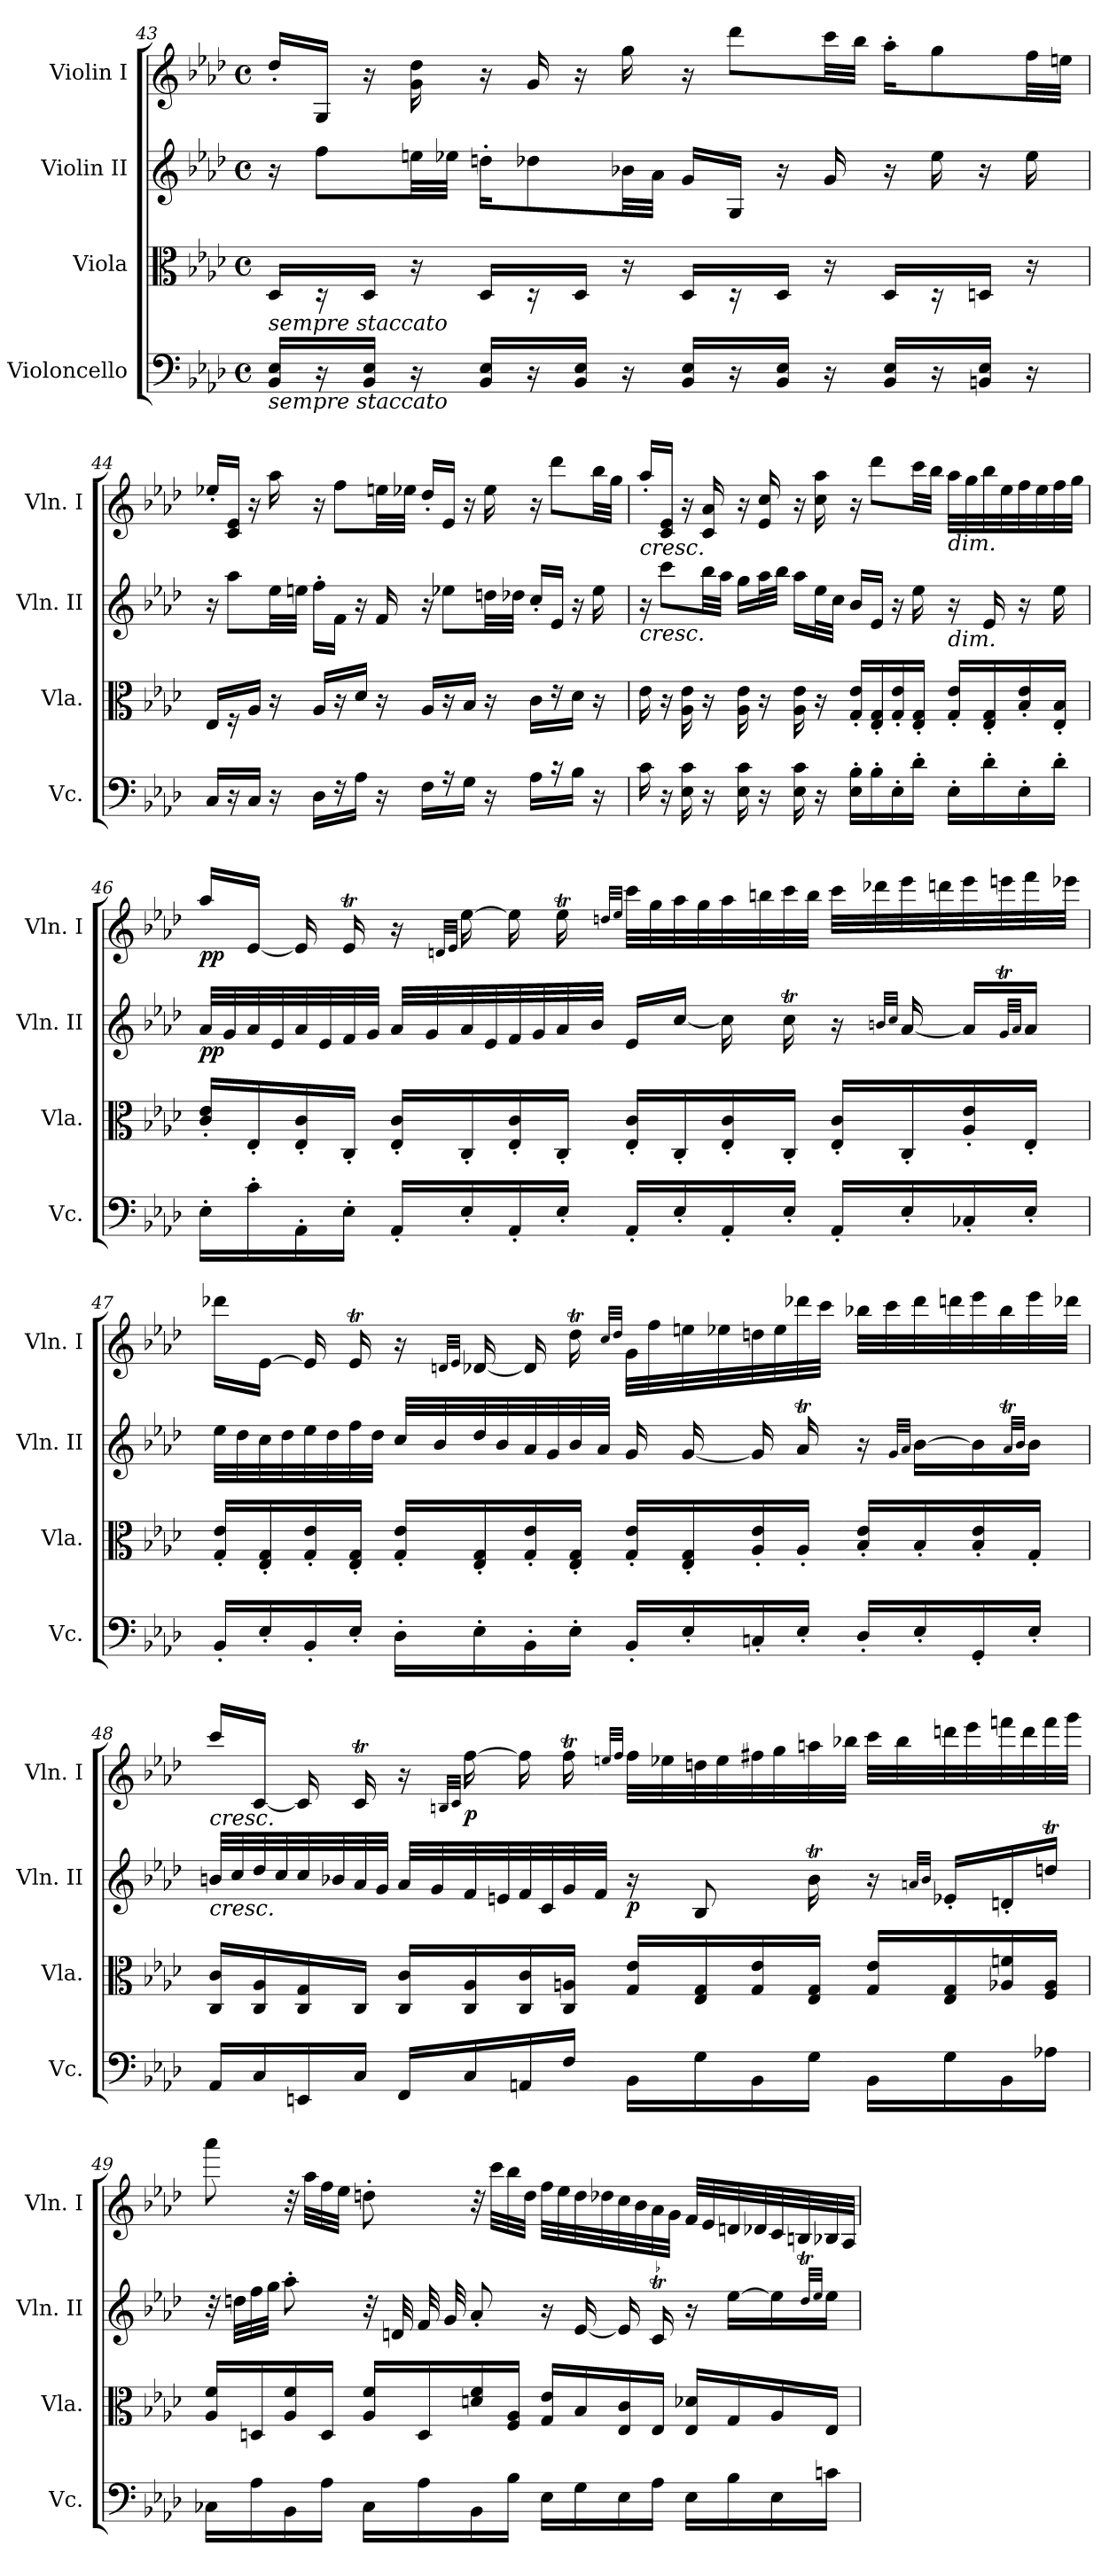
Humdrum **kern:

**kern	**kern	**kern	**dynam	**kern	**dynam
*part4	*part3	*part2	*part2	*part1	*part1
*staff4	*staff3	*staff2	*staff2	*staff1	*staff1
*I"Violoncello	*I"Viola	*I"Violin II	*	*I"Violin I	*
*I'Vc.	*I'Vla.	*I'Vln. II	*	*I'Vln. I	*
*clefF4	*clefC3	*clefG2	*	*clefG2	*
*k[b-e-a-d-]	*k[b-e-a-d-]	*k[b-e-a-d-]	*	*k[b-e-a-d-]	*
*A-:	*A-:	*A-:	*	*A-:	*
*M4/4	*M4/4	*M4/4	*	*M4/4	*
*met(c)	*met(c)	*met(c)	*	*met(c)	*
=43	=43	=43	=43	=43	=43
!	!LO:TX:b:i:t=sempre staccato	!	!	!	!
!LO:TX:b:i:t=sempre staccato	!	!	!	!	!
16BB-/ 16E-/LL	16D-/LL	16r	.	16dd-'/LL	.
16r	16r	8ff\L	.	16G/JJ	.
16BB-/ 16E-/JJ	16D-/JJ	.	.	16r	.
16r	16r	32een\LL	.	16g\ 16dd-\	.
.	.	32ee-X\JJJ	.	.	.
16BB-/ 16E-/LL	16D-/LL	16ddn'\KL	.	16r	.
16r	16r	8dd-X\	.	16g/	.
16BB-/ 16E-/JJ	16D-/JJ	.	.	16r	.
16r	16r	32b-X\LL	.	16gg\	.
.	.	32a-\JJJ	.	.	.
16BB-/ 16E-/LL	16D-/LL	16g/LL	.	16r	.
16r	16r	16G/JJ	.	8ddd-\L	.
16BB-/ 16E-/JJ	16D-/JJ	16r	.	.	.
16r	16r	16g/	.	32ccc\LL	.
.	.	.	.	32bb-\JJJ	.
16BB-/ 16E-/LL	16D-/LL	16r	.	16aa-'\KL	.
16r	16r	16ee-\	.	8gg\	.
16BBn/ 16E-/JJ	16Dn/JJ	16r	.	.	.
16r	16r	16ee-\	.	32ff\LL	.
.	.	.	.	32een\JJJ	.
=44	=44	=44	=44	=44	=44
16C/LL	16E-/LL	16r	.	16ee-X'/LL	.
16r	16r	8aa-\L	.	16c/ 16e-/JJ	.
16C/JJ	16A-/JJ	.	.	16r	.
16r	16r	32ee-\LL	.	16aa-\	.
.	.	32een\JJJ	.	.	.
16D-\LL	16A-/LL	16ff'\LL	.	16r	.
16r	16r	16f\JJ	.	8ff\L	.
16A-\JJ	16d-/JJ	16r	.	.	.
16r	16r	16f/	.	32een\LL	.
.	.	.	.	32ee-X\JJJ	.
16F\LL	16A-/LL	16r	.	16dd-'/LL	.
16r	16r	8ee-X\L	.	16e-/JJ	.
16G\JJ	16B-/JJ	.	.	16r	.
16r	16r	32ddn\LL	.	16ee-\	.
.	.	32dd-X\JJJ	.	.	.
16A-\LL	16c\LL	16cc'/LL	.	16r	.
16r	16r	16e-/JJ	.	8ddd-\L	.
16B-\JJ	16d-\JJ	16r	.	.	.
16r	16r	16ee-\	.	32bb-\LL	.
.	.	.	.	32gg\JJJ	.
=45	=45	=45	=45	=45	=45
!	!	!LO:TX:a:i:t=cresc.	!	!	!
!	!	!LO:TX:b:i:t=cresc.	!	!	!
16c\	16e-\	16r	.	16aa-'/LL	.
16r	16r	8ccc\L	.	16c/ 16e-/JJ	.
16E-\ 16c\	16A-\ 16e-\	.	.	16r	.
16r	16r	32bb-\LL	.	16c/ 16a-/	.
.	.	32aa-\JJJ	.	.	.
16E-\ 16c\	16A-\ 16e-\	16gg\LL	.	16r	.
16r	16r	32aa-\L	.	16e-/ 16cc/	.
.	.	32bb-\JJJ	.	.	.
16E-\ 16c\	16A-\ 16e-\	16aa-\LL	.	16r	.
16r	16r	32ee-\L	.	16cc\ 16aa-\	.
.	.	32cc\JJJ	.	.	.
16E-\' 16B-\'LL	16G/' 16e-/'LL	16b-/LL	.	16r	.
16B-'\	16E-/' 16G/'	16e-/JJ	.	8ddd-\L	.
16E-'\	16G/' 16e-/'	16r	.	.	.
16d-'\JJ	16E-/' 16G/'JJ	16ee-\	.	32ccc\LL	.
.	.	.	.	32bb-\JJJ	.
!	!	!	!	!LO:TX:b:i:t=dim.	!
!	!	!LO:TX:b:i:t=dim.	!	!	!
16E-'\LL	16G/' 16e-/'LL	16r	.	32aa-\LLL	.
.	.	.	.	32gg\	.
16d-'\	16E-/' 16G/'	16e-/	.	32bb-\	.
.	.	.	.	32ee-\	.
16E-'\	16B-/' 16e-/'	16r	.	32ff\	.
.	.	.	.	32ee-\	.
16d-'\JJ	16E-/' 16B-/'JJ	16ee-\	.	32ff\	.
.	.	.	.	32gg\JJJ	.
=46	=46	=46	=46	=46	=46
!	!	!	!LO:DY:b	!	!LO:DY:b
16E-'\LL	16c/' 16e-/'LL	32a-/LLL	pp	16aa-/LL	pp
.	.	32g/	.	.	.
16c'\	16E-'/	32a-/	.	[16e-/JJ	.
.	.	32e-/	.	.	.
16AA-'\	16E-/' 16c/'	32a-/	.	16e-/]	.
.	.	32e-/	.	.	.
16E-'\JJ	16C'/JJ	32f/	.	16e-T/	.
.	.	32g/JJJ	.	.	.
16AA-'/LL	16E-/' 16c/'LL	32a-/LLL	.	16r	.
.	.	32g/	.	.	.
.	.	.	.	32qdn/LLL	.
.	.	.	.	32qe-/JJJ	.
16E-'/	16C'/	32a-/	.	[16ee-\	.
.	.	32e-/	.	.	.
16AA-'/	16E-/' 16c/'	32f/	.	16ee-\]	.
.	.	32g/	.	.	.
16E-'/JJ	16C'/JJ	32a-/	.	16ee-T\	.
.	.	32b-/JJJ	.	.	.
.	.	.	.	32qddn/LLL	.
.	.	.	.	32qee-/JJJ	.
16AA-'/LL	16E-/' 16c/'LL	16e-/LL	.	32ccc\LLL	.
.	.	.	.	32gg\	.
16E-'/	16C'/	[16cc/JJ	.	32aa-\	.
.	.	.	.	32gg\	.
16AA-'/	16E-/' 16c/'	16cc\]	.	32aa-\	.
.	.	.	.	32bbn\	.
16E-'/JJ	16C'/JJ	16cct\	.	32ccc\	.
.	.	.	.	32bb\JJJ	.
16AA-'/LL	16E-/' 16c/'LL	16r	.	32ccc\LLL	.
.	.	.	.	32ddd-X\	.
.	.	32qbn/LLL	.	.	.
.	.	32qcc/JJJ	.	.	.
16E-'/	16C'/	[16a-/	.	32eee-\	.
.	.	.	.	32dddn\	.
16C-X'/	16A-/' 16e-/'	16a-/LL]	.	32eee-\	.
.	.	.	.	32eeen\	.
.	.	32qgt/LLL	.	.	.
.	.	32qa-/JJJ	.	.	.
16E-'/JJ	16E-'/JJ	16a-/JJ	.	32fff\	.
.	.	.	.	32eee-X\JJJ	.
=47	=47	=47	=47	=47	=47
16BB-'/LL	16G/' 16e-/'LL	32ee-\LLL	.	16ddd-X\LL	.
.	.	32dd-\	.	.	.
16E-'/	16E-/' 16G/'	32cc\	.	[16e-\JJ	.
.	.	32dd-\	.	.	.
16BB-'/	16G/' 16e-/'	32ee-\	.	16e-/]	.
.	.	32dd-\	.	.	.
16E-'/JJ	16E-/' 16G/'JJ	32ff\	.	16e-T/	.
.	.	32dd-\JJJ	.	.	.
16D-'\LL	16G/' 16e-/'LL	32cc/LLL	.	16r	.
.	.	32b-/	.	.	.
.	.	.	.	32qdn/LLL	.
.	.	.	.	32qe-/JJJ	.
16E-'\	16E-/' 16G/'	32dd-/	.	[16d-X/	.
.	.	32b-/	.	.	.
16BB-'\	16G/' 16e-/'	32a-/	.	16d-/]	.
.	.	32g/	.	.	.
16E-'\JJ	16E-/' 16G/'JJ	32b-/	.	16dd-T\	.
.	.	32a-/JJJ	.	.	.
.	.	.	.	32qcc/LLL	.
.	.	.	.	32qdd-/JJJ	.
16BB-'/LL	16G/' 16e-/'LL	16g/	.	32g\LLL	.
.	.	.	.	32ff\	.
16E-'/	16E-/' 16G/'	[16g/	.	32een\	.
.	.	.	.	32ee-X\	.
16Cn'/	16A-/' 16e-/'	16g/]	.	32ddn\	.
.	.	.	.	32ee-\	.
16E-'/JJ	16A-'/JJ	16a-T/	.	32ddd-X\	.
.	.	.	.	32ccc\JJJ	.
16D-'/LL	16B-/' 16e-/'LL	16r	.	32bb-X\LLL	.
.	.	.	.	32ccc\	.
.	.	32qg/LLL	.	.	.
.	.	32qa-/JJJ	.	.	.
16E-'/	16B-'/	[16b-\LL	.	32ddd-\	.
.	.	.	.	32dddn\	.
16GG'/	16B-/' 16e-/'	16b-\]	.	32eee-\	.
.	.	.	.	32bb-\	.
.	.	32qa-T/LLL	.	.	.
.	.	32qb-/JJJ	.	.	.
16E-'/JJ	16G'/JJ	16b-\JJ	.	32eee-\	.
.	.	.	.	32ddd-X\JJJ	.
=48	=48	=48	=48	=48	=48
!	!	!	!	!LO:TX:b:i:t=cresc.	!
!	!	!LO:TX:b:i:t=cresc.	!	!	!
16AA-/LL	16C/ 16c/LL	32bn/LLL	.	16ccc/LL	.
.	.	32cc/	.	.	.
16C/	16C/ 16A-/	32dd-/	.	[16c/JJ	.
.	.	32cc/	.	.	.
16EEn/	16C/ 16G/	32cc/	.	16c/]	.
.	.	32b-X/	.	.	.
16C/JJ	16C/JJ	32a-/	.	16ct/	.
.	.	32g/JJJ	.	.	.
16FF/LL	16C/ 16c/LL	32a-/LLL	.	16r	.
.	.	32g/	.	.	.
.	.	.	.	32qBn/LLL	.
.	.	.	.	32qc/JJJ	.
!	!	!	!	!	!LO:DY:b
16C/	16C/ 16A-/	32f/	.	[16ff\	p
.	.	32en/	.	.	.
16AAn/	16C/ 16c/	32f/	.	16ff\]	.
.	.	32c/	.	.	.
16F/JJ	16C/ 16An/JJ	32g/	.	16ffT\	.
.	.	32f/JJJ	.	.	.
.	.	.	.	32qeen/LLL	.
.	.	.	.	32qff/JJJ	.
!	!	!	!LO:DY:b	!	!
16BB-\LL	16G/ 16e-/LL	16r	p	32ff\LLL	.
.	.	.	.	32ee-X\	.
16G\	16E-/ 16G/	8B-/	.	32ddn\	.
.	.	.	.	32ee-\	.
16BB-\	16G/ 16e-/	.	.	32ff#X\	.
.	.	.	.	32gg\	.
16G\JJ	16E-/ 16G/JJ	16b-T\	.	32aan\	.
.	.	.	.	32bb-X\JJJ	.
16BB-\LL	16G/ 16e-/LL	16r	.	32ccc\LLL	.
.	.	.	.	32bb-\	.
.	.	32qan/LLL	.	.	.
.	.	32qb-/JJJ	.	.	.
16G\	16E-/ 16G/	16e-X'/LL	.	32dddn\	.
.	.	.	.	32eee-\	.
16BB-\	16A-X/ 16fn/	16dn'/	.	32fffn\	.
.	.	.	.	32ddd\	.
16A-X\JJ	16F/ 16A-/JJ	16ddnt/JJ	.	32fff\	.
.	.	.	.	32ggg\JJJ	.
=49	=49	=49	=49	=49	=49
16C-X\LL	16A-/ 16f/LL	32r	.	8aaa-\	.
.	.	32ddn\LLL	.	.	.
16A-\	16Dn/	32ff\	.	.	.
.	.	32gg\JJJ	.	.	.
16BB-\	16A-/ 16f/	8aa-'\	.	32r	.
.	.	.	.	32aa-\LLL	.
16A-\JJ	16D/JJ	.	.	32ff\	.
.	.	.	.	32ee-\JJJ	.
16C-\LL	16A-/ 16f/LL	32r	.	8ddn'\	.
.	.	32dn/	.	.	.
16A-\	16D/	32f/	.	.	.
.	.	32g/	.	.	.
16BB-\	16dn/ 16f/	8a-'/	.	32r	.
.	.	.	.	32ccc\LLL	.
16B-\JJ	16F/ 16A-/JJ	.	.	32bb-\	.
.	.	.	.	32dd\JJJ	.
16E-\LL	16G/ 16e-/LL	16r	.	32ff\LLL	.
.	.	.	.	32ee-\	.
16G\	16B-/	[16e-/	.	32dd\	.
.	.	.	.	32dd-X\	.
16E-\	16E-/ 16c/	16e-/]	.	32cc\	.
.	.	.	.	32b-\	.
16A-\JJ	16E-/JJ	16ct/	.	32a-\	.
.	.	.	.	32g\JJJ	.
16E-\LL	16E-/ 16d-X/LL	16r	.	32f/LLL	.
.	.	.	.	32e-/	.
16B-\	16G/	[16ee-\LL	.	32dn/	.
.	.	.	.	32d-X/	.
16E-\	16A-/	16ee-\]	.	32c/	.
.	.	.	.	32Bn/	.
.	.	32qddt/LLL	.	.	.
.	.	32qee-/JJJ	.	.	.
16cn\JJ	16E-/JJ	16ee-\JJ	.	32B-X/	.
.	.	.	.	32A-/JJJ	.
=	=	=	=	=	=
*-	*-	*-	*-	*-	*-
